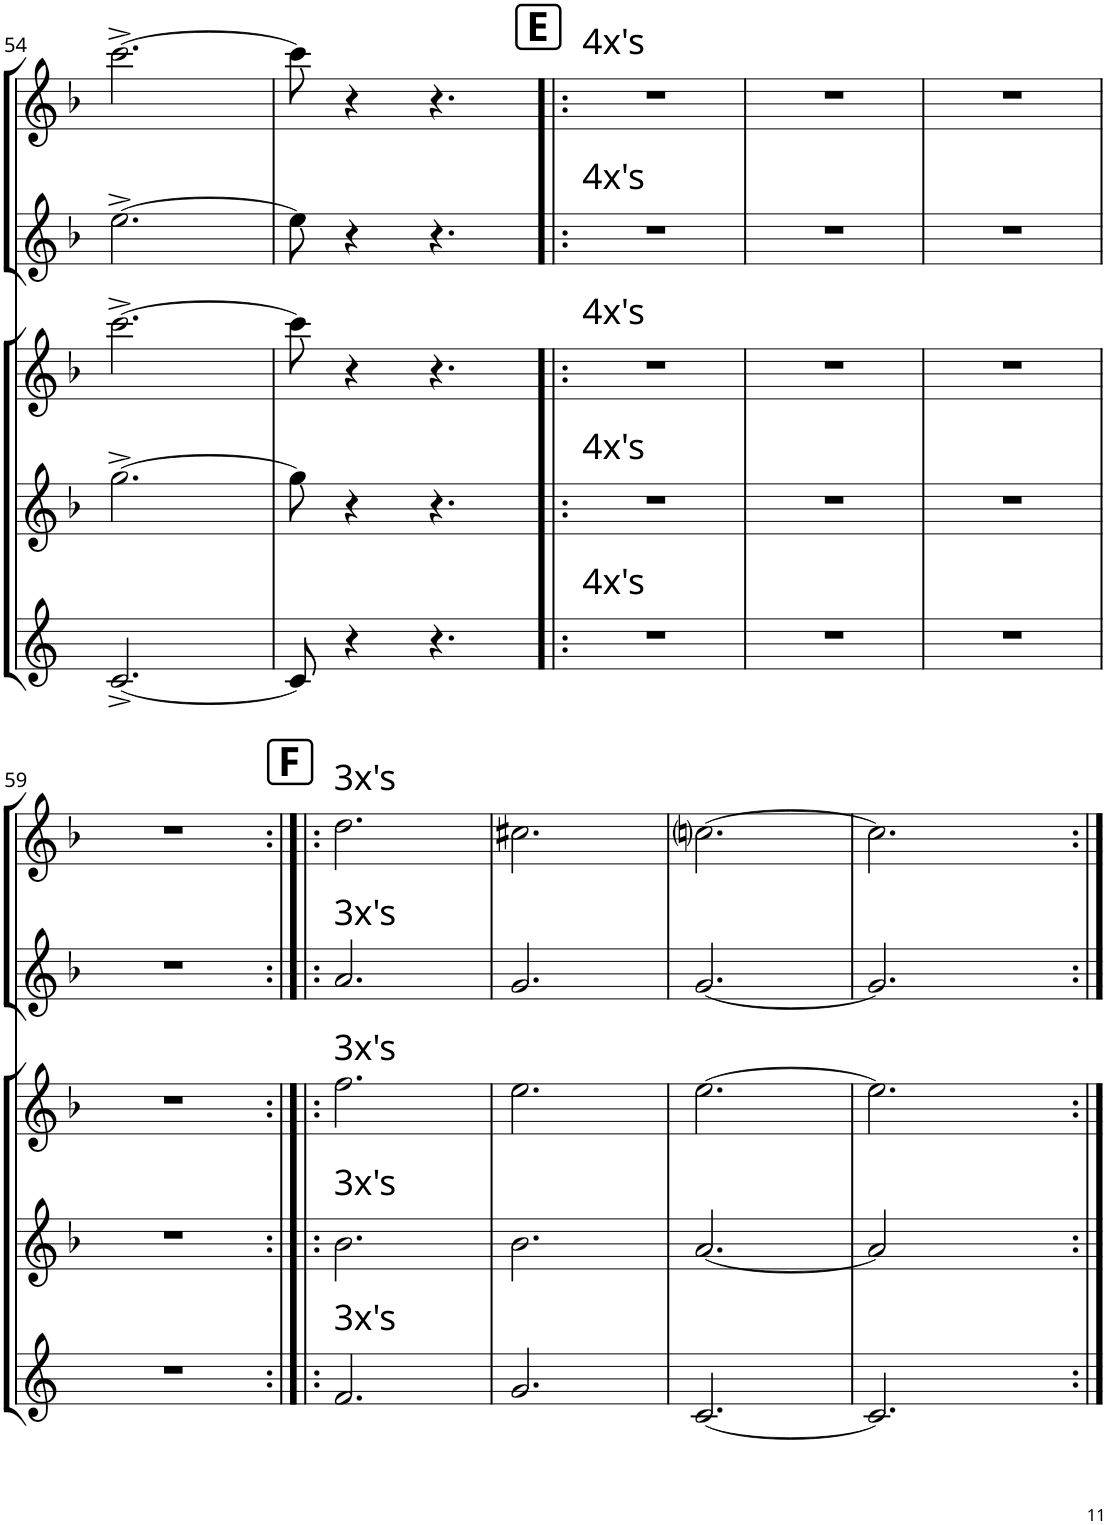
**kern	**kern	**kern	**kern	**kern
*part5	*part4	*part3	*part2	*part1
*staff5	*staff4	*staff3	*staff2	*staff1
*I"Bari	*I"Tnr 2	*I"Tnr 1	*I"Trpt 2	*I"Trpt 1
!!LO:PB:g=z
*clefG2	*clefG2	*clefG2	*clefG2	*clefG2
*Trd12c21	*Trd8c14	*Trd8c14	*Trd1c2	*Trd1c2
*k[]	*k[b-]	*k[b-]	*k[b-]	*k[b-]
*	*F:	*F:	*F:	*F:
*M6/8	*M6/8	*M6/8	*M6/8	*M6/8
=54	=54	=54	=54	=54
[2.c^/	[2.gg^\	[2.ccc^\	[2.ee^\	[2.ccc^\
=55	=55	=55	=55	=55
8c/]	8gg\]	8ccc\]	8ee\]	8ccc\]
4r	4r	4r	4r	4r
4.r	4.r	4.r	4.r	4.r
!!LO:REH:place=s1:a:B:cj:fs=16:t=E
=56!|:	=56!|:	=56!|:	=56!|:	=56!|:
!	!	!	!	!LO:TX:a:t=4x's
!	!	!	!LO:TX:a:t=4x's	!
!	!	!LO:TX:a:t=4x's	!	!
!	!LO:TX:a:t=4x's	!	!	!
!LO:TX:a:t=4x's	!	!	!	!
2.r	2.r	2.r	2.r	2.r
=57	=57	=57	=57	=57
2.r	2.r	2.r	2.r	2.r
=58	=58	=58	=58	=58
2.r	2.r	2.r	2.r	2.r
!!LO:LB:g=z
=59	=59	=59	=59	=59
2.r	2.r	2.r	2.r	2.r
!!LO:REH:place=s1:a:B:cj:fs=16:t=F
=60:|!|:	=60:|!|:	=60:|!|:	=60:|!|:	=60:|!|:
!	!	!	!	!LO:TX:a:t=3x's
!	!	!	!LO:TX:a:t=3x's	!
!	!	!LO:TX:a:t=3x's	!	!
!	!LO:TX:a:t=3x's	!	!	!
!LO:TX:a:t=3x's	!	!	!	!
2.f/	2.b-\	2.ff\	2.a/	2.dd\
=61	=61	=61	=61	=61
2.g/	2.b-\	2.ee\	2.g/	2.cc#X\
=62	=62	=62	=62	=62
[2.c/	[2.a/	[2.ee\	[2.g/	[2.ccni\
=63	=63	=63	=63	=63
2.c/]	2a/]	2.ee\]	2.g/]	2.cc\]
.	4ryy	.	.	.
=:|!	=:|!	=:|!	=:|!	=:|!
*-	*-	*-	*-	*-
